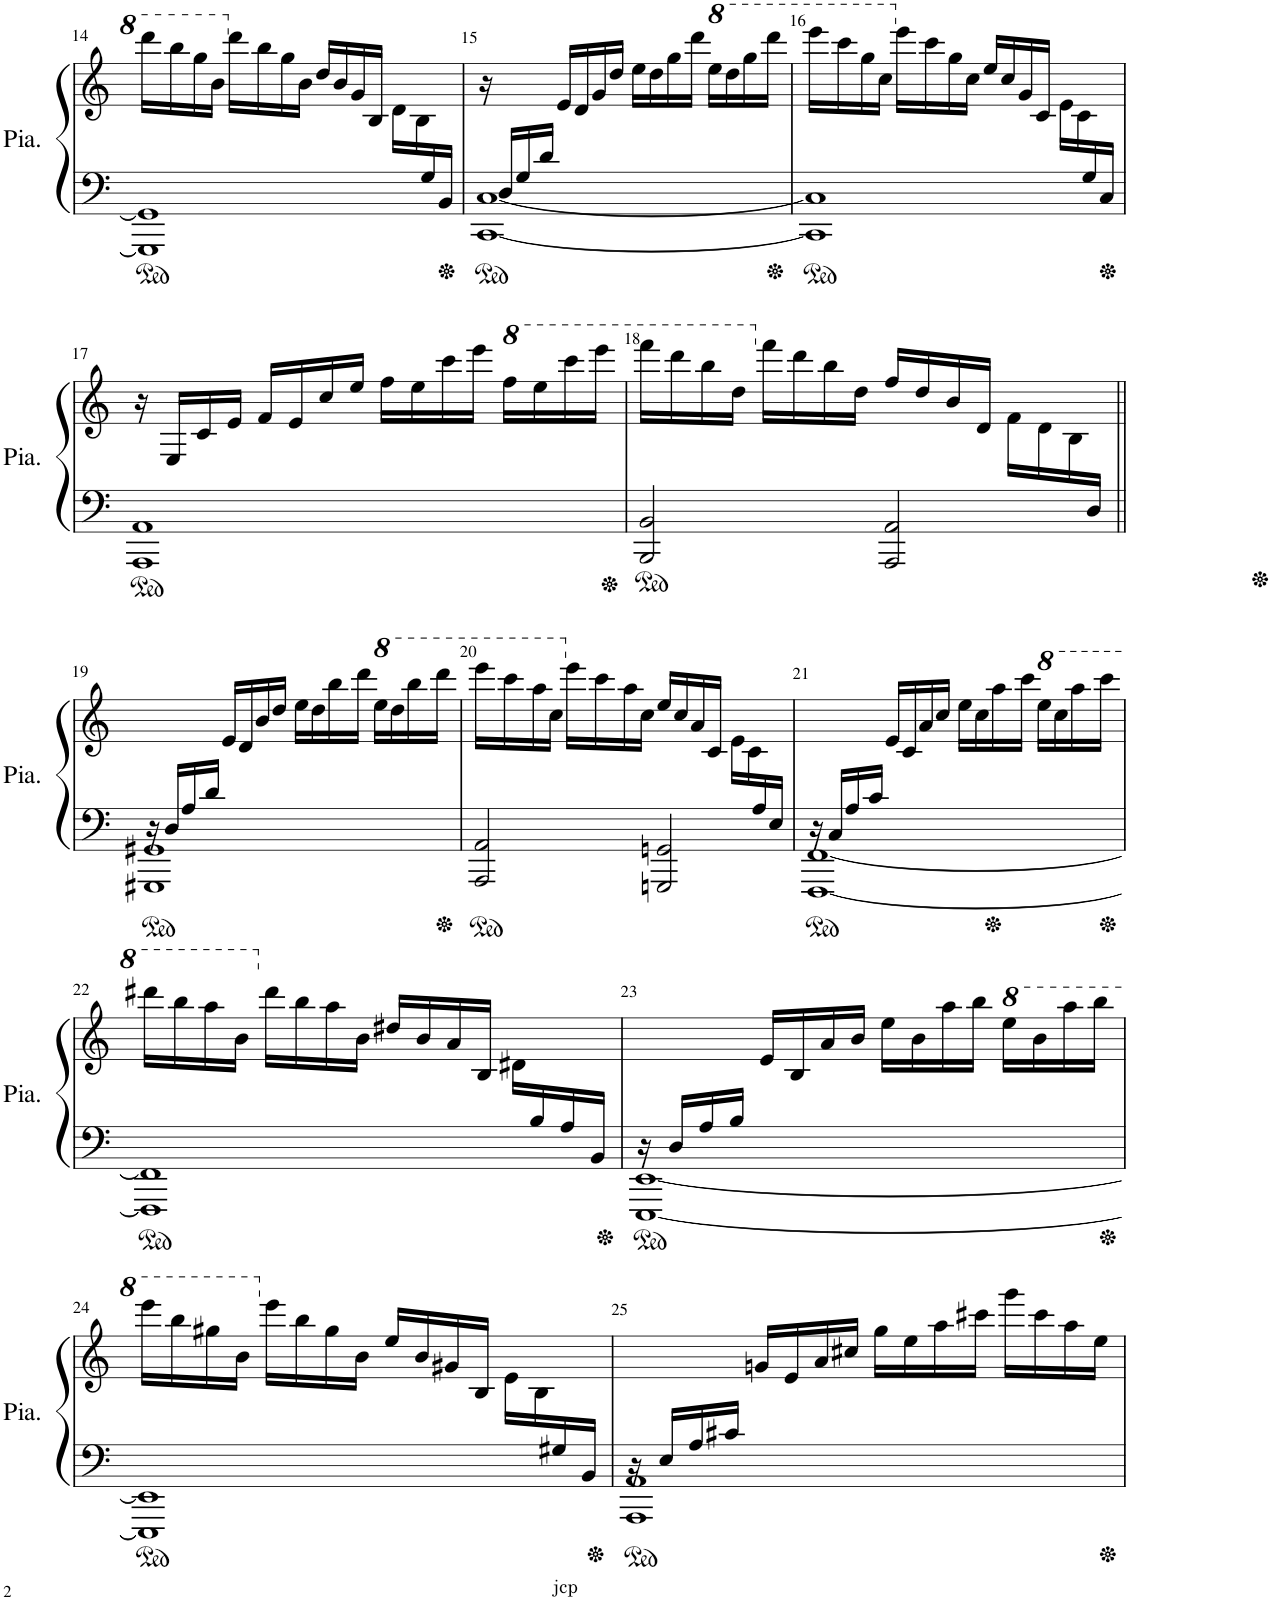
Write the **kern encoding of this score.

**kern	**kern
*part1	*part1
*staff2	*staff1
*I"Piano	*
*I'Pia.	*
!!LO:PB:g=z
*clefF4	*clefG2
*k[]	*k[]
*M4/4	*M4/4
*met(c)	*met(c)
=14	=14
*^	*
2..ryy	1GGG] 1GG]	16dddd\LL
.	.	16bbb\
.	.	16ggg\
.	.	16bb\JJ
.	.	16ddd\LL
.	.	16bb\
.	.	16gg\
.	.	16b\JJ
.	.	16dd/LL
.	.	16b/
.	.	16g/
.	.	16B/JJ
.	.	16d\LL
.	.	16B\
16G/	.	8ryy
16BB/JJ	.	.
=15	=15	=15
16ryy	[1CC [<1C	16r
16D/LL	.	8.ryy
16G/	.	.
16d/JJ	.	.
2.ryy	.	16e/LL
.	.	16d/
.	.	16g/
.	.	16dd/JJ
.	.	16ee\LL
.	.	16dd\
.	.	16gg\
.	.	16ddd\JJ
*	*	*8va
.	.	16eee\LL
.	.	16ddd\
.	.	16ggg\
.	.	16dddd\JJ
=16	=16	=16
2..ryy	1CC] 1C]	16eeee\LL
.	.	16cccc\
.	.	16ggg\
.	.	16ccc\JJ
*	*	*X8va
.	.	16eee\LL
.	.	16ccc\
.	.	16gg\
.	.	16cc\JJ
.	.	16ee/LL
.	.	16cc/
.	.	16g/
.	.	16c/JJ
.	.	16e\LL
.	.	16c\
16G/	.	8ryy
16C/JJ	.	.
*v	*v	*
!!LO:LB:g=z
=17	=17
1AAA 1AA	16r
.	16E/LL
.	16c/
.	16e/JJ
.	16f/LL
.	16e/
.	16cc/
.	16ee/JJ
.	16ff\LL
.	16ee\
.	16ccc\
.	16eee\JJ
*	*8va
.	16fff\LL
.	16eee\
.	16cccc\
.	16eeee\JJ
=18	=18
*^	*
2...ryy	2BBB/ 2BB/	16ffff\LL
.	.	16dddd\
.	.	16bbb\
.	.	16ddd\JJ
*	*	*X8va
.	.	16fff\LL
.	.	16ddd\
.	.	16bb\
.	.	16dd\JJ
.	2AAA/ 2AA/	16ff/LL
.	.	16dd/
.	.	16b/
.	.	16d/JJ
.	.	16f\LL
.	.	16d\
.	.	16B\
16D/JJ	.	16ryy
!!LO:LB:g=z
=19||	=19||	=19||
16ryy	1GGG#X 1GG#X	16r
16D/LL	.	8.ryy
16A/	.	.
16d/JJ	.	.
2.ryy	.	16e/LL
.	.	16d/
.	.	16b/
.	.	16dd/JJ
.	.	16ee\LL
.	.	16dd\
.	.	16bb\
.	.	16ddd\JJ
*	*	*8va
.	.	16eee\LL
.	.	16ddd\
.	.	16bbb\
.	.	16dddd\JJ
=20	=20	=20
2..ryy	2AAA/ 2AA/	16eeee\LL
.	.	16cccc\
.	.	16aaa\
.	.	16ccc\JJ
*	*	*X8va
.	.	16eee\LL
.	.	16ccc\
.	.	16aa\
.	.	16cc\JJ
.	2GGGn/ 2GGn/	16ee/LL
.	.	16cc/
.	.	16a/
.	.	16c/JJ
.	.	16e\LL
.	.	16c\
16A/	.	8ryy
16E/JJ	.	.
=21	=21	=21
16ryy	[1FFF [<1FF	16r
16C/LL	.	8.ryy
16A/	.	.
16c/JJ	.	.
2.ryy	.	16e/LL
.	.	16c/
.	.	16a/
.	.	16cc/JJ
.	.	16ee\LL
.	.	16cc\
.	.	16aa\
.	.	16ccc\JJ
*	*	*8va
.	.	16eee\LL
.	.	16ccc\
.	.	16aaa\
.	.	16cccc\JJ
!!LO:LB:g=z
=22	=22	=22
16ryy	1FFF] 1FF]	16dddd#X\LL
.	.	16bbb\
.	.	16aaa\
.	.	16bb\JJ
*	*	*X8va
.	.	16ddd#\LL
.	.	16bb\
.	.	16aa\
.	.	16b\JJ
.	.	16dd#X/LL
.	.	16b/
.	.	16a/
.	.	16B/JJ
.	.	16d#X\LL
16B/	.	8.ryy
16A/	.	.
16BB/JJ	.	.
=23	=23	=23
16ryy	[1EEE [<1EE	16r
16D/LL	.	8.ryy
16A/	.	.
16B/JJ	.	.
2.ryy	.	16e/LL
.	.	16B/
.	.	16a/
.	.	16b/JJ
.	.	16ee\LL
.	.	16b\
.	.	16aa\
.	.	16bb\JJ
*	*	*8va
.	.	16eee\LL
.	.	16bb\
.	.	16aaa\
.	.	16bbb\JJ
!!LO:LB:g=z
=24	=24	=24
2..ryy	1EEE] 1EE]	16eeee\LL
.	.	16bbb\
.	.	16ggg#X\
.	.	16bb\JJ
*	*	*X8va
.	.	16eee\LL
.	.	16bb\
.	.	16gg#\
.	.	16b\JJ
.	.	16ee/LL
.	.	16b/
.	.	16g#X/
.	.	16B/JJ
.	.	16e\LL
.	.	16B\
16G#X/	.	8ryy
16BB/JJ	.	.
=25	=25	=25
16ryy	1AAA 1AA	16r
16E/LL	.	8.ryy
16A/	.	.
16c#X/JJ	.	.
2.ryy	.	16gn/LL
.	.	16e/
.	.	16a/
.	.	16cc#X/JJ
.	.	16gg\LL
.	.	16ee\
.	.	16aa\
.	.	16ccc#X\JJ
.	.	16ggg\LL
.	.	16ccc#\
.	.	16aa\
.	.	16ee\JJ
*v	*v	*
=	=
*-	*-
